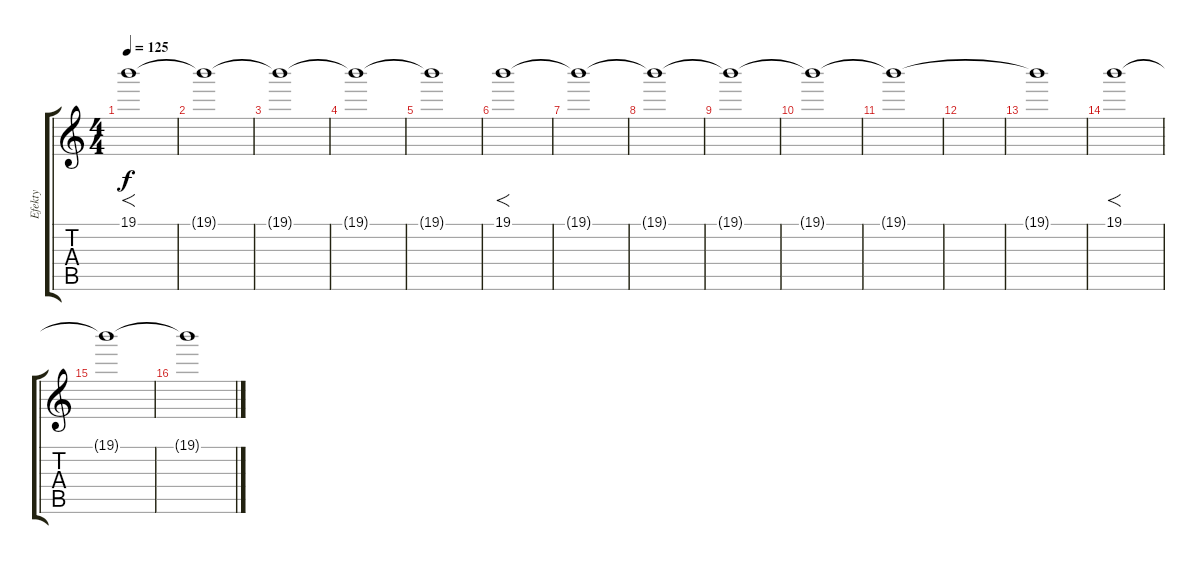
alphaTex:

\track ("Efekty" "Efekty") {instrument distortionguitar}
\staff {score tabs}
\tuning (E4 B3 G3 D3 A2 E2) {hide}
\ts (4 4)
\tempo 125
\clef g2
\ks c
19.1.1{f dy f} |
19.1{t}.1 |
19.1{t}.1 |
19.1{t}.1 |
19.1{t}.1 |
19.1.1{f} |
19.1{t}.1 |
19.1{t}.1 |
19.1{t}.1 |
19.1{t}.1 |
19.1{t}.1 |
|
19.1{t}.1 |
19.1.1{f} |
19.1{t}.1 |
19.1{t}.1
